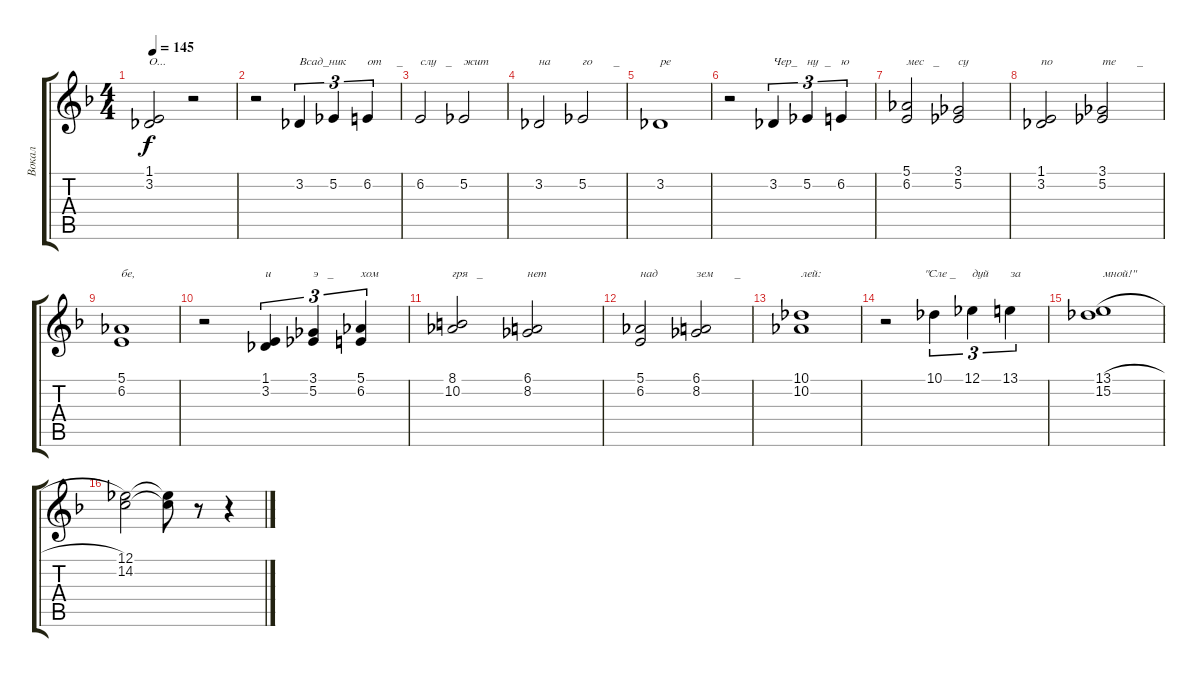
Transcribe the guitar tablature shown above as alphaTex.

\track ("Вокал" "Вокал") {instrument fx5brightness}
\staff {score tabs}
\tuning (Eb4 Bb3 Gb3 Db3 Ab2 Eb2) {hide}
\ts (4 4)
\tempo 145
\clef g2
\ks dminor
(1.1 3.2).2{txt "О..." dy f} r.2 |
r.2 3.2.4{tu (3 2) txt "Всад_ник"} 5.2.4{tu (3 2)} 6.2.4{tu (3 2) txt "от     _"} |
6.2.2{txt "слу   _"} 5.2.2{txt "жит"} |
3.2.2{txt "на"} 5.2.2{txt "го       _"} |
3.2.1{txt "ре"} |
r.2 3.2.4{tu (3 2) txt "Чер_"} 5.2.4{tu (3 2) txt "ну  _"} 6.2.4{tu (3 2) txt "ю"} |
(5.1 6.2).2{txt "мес   _"} (3.1 5.2).2{txt "су"} |
(1.1 3.2).2{txt "по"} (3.1 5.2).2{txt "те       _"} |
(5.1 6.2).1{txt "бе,"} |
r.2 (1.1 3.2).4{tu (3 2) txt "и"} (3.1 5.2).4{tu (3 2) txt "э   _"} (5.1 6.2).4{tu (3 2) txt "хом"} |
(8.1 10.2).2{txt "гря   _"} (6.1 8.2).2{txt "нет"} |
(5.1 6.2).2{txt "над"} (6.1 8.2).2{txt "зем       _"} |
(10.1 10.2).1{txt "лей:"} |
r.2{txt "             \"Сле _"} 10.1.4{tu (3 2)} 12.1.4{tu (3 2) txt "дуй"} 13.1.4{tu (3 2) txt "за"} |
(13.1{h} 15.2).1{txt "мной!\""} |
(12.1 14.2).2 (12.1{t} 14.2{t}).8 r.8 r.4
